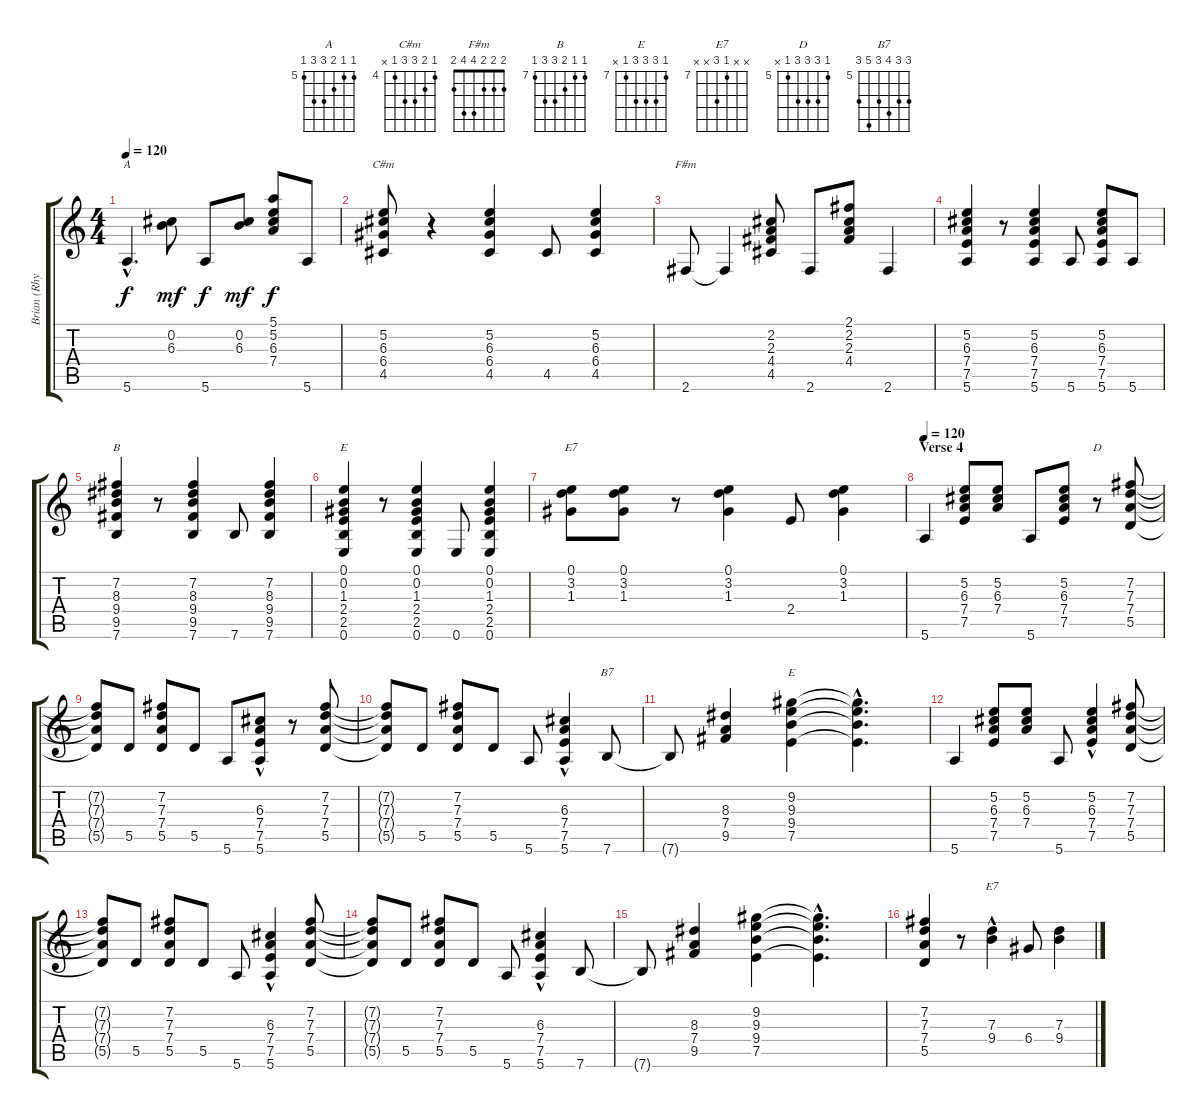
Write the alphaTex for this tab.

\track ("Brian (Rhytm Guitar)" "Brian (Rhy") {instrument acousticguitarsteel}
\staff {score tabs}
\tuning (E4 B3 G3 D3 A2 E2) {hide}
\chord ("A" 5 5 6 7 7 5) {firstfret 5}
\chord ("C#m" 4 5 6 6 4 x) {firstfret 4}
\chord ("F#m" 2 2 2 4 4 2)
\chord ("B" 7 7 8 9 9 7) {firstfret 7}
\chord ("E" 0 0 1 2 2 0)
\chord ("E7" 0 3 1 2 2 x)
\chord ("D" 5 7 7 7 5 x) {firstfret 5}
\chord ("B7" 7 7 8 7 9 7) {firstfret 5}
\chord ("E" 7 9 9 9 7 x) {firstfret 7}
\chord ("E7" x x 7 9 x x) {firstfret 7}
\ts (4 4)
\tempo 120
\clef g2
\ks c
5.6{hac}.4{d ch "A" dy f} (0.2 6.3).8{dy mf} 5.6.8{dy f} (0.2 6.3).8{dy mf} (5.1 5.2 6.3 7.4).8{dy f} 5.6.8 |
(5.2 6.3 6.4 4.5).8{ch "C#m"} r.4 (5.2 6.3 6.4 4.5).4 4.5.8 (5.2 6.3 6.4 4.5).4 |
2.6.8{ch "F#m"} 2.6{t}.4 (2.2 2.3 4.4 4.5).8 2.6.8 (2.1 2.2 2.3 4.4).8 2.6.4 |
(5.2 6.3 7.4 7.5 5.6).4 r.8 (5.2 6.3 7.4 7.5 5.6).4 5.6.8 (5.2 6.3 7.4 7.5 5.6).8 5.6.8 |
(7.2 8.3 9.4 9.5 7.6).4{ch "B"} r.8 (7.2 8.3 9.4 9.5 7.6).4 7.6.8 (7.2 8.3 9.4 9.5 7.6).4 |
(0.1 0.2 1.3 2.4 2.5 0.6).4{ch "E"} r.8 (0.1 0.2 1.3 2.4 2.5 0.6).4 0.6.8 (0.1 0.2 1.3 2.4 2.5 0.6).4 |
(0.1 3.2 1.3).8{ch "E7"} (0.1 3.2 1.3).8 r.8 (0.1 3.2 1.3).4 2.4.8 (0.1 3.2 1.3).4 |
\section ("" "Verse 4")
\tempo 120
5.6.4 (5.2 6.3 7.4 7.5).8 (5.2 6.3 7.4).8 5.6.8 (5.2 6.3 7.4 7.5).8 r.8{ch "D"} (7.2 7.3 7.4 5.5).8 |
(7.2{t} 7.3{t} 7.4{t} 5.5{t}).8 5.5.8 (7.2 7.3 7.4 5.5).8 5.5.8 5.6.8 (6.3{hac} 7.4{hac} 7.5{hac} 5.6{hac}).8 r.8 (7.2 7.3 7.4 5.5).8 |
(7.2{t} 7.3{t} 7.4{t} 5.5{t}).8 5.5.8 (7.2 7.3 7.4 5.5).8 5.5.8 5.6.8 (6.3{hac} 7.4{hac} 7.5{hac} 5.6{hac}).4 7.6.8{ch "B7"} |
7.6{t}.8 (8.3 7.4 9.5).4 (9.2 9.3 9.4 7.5).4{ch "E"} (9.2{hac t} 9.3{hac t} 9.4{hac t} 7.5{hac t}).4{d} |
5.6.4 (5.2 6.3 7.4 7.5).8 (5.2 6.3 7.4).8 5.6.8 (5.2 6.3{hac} 7.4{hac} 7.5{hac}).4 (7.2 7.3 7.4 5.5).8 |
(7.2{t} 7.3{t} 7.4{t} 5.5{t}).8 5.5.8 (7.2 7.3 7.4 5.5).8 5.5.8 5.6.8 (6.3{hac} 7.4{hac} 7.5{hac} 5.6{hac}).4 (7.2 7.3 7.4 5.5).8 |
(7.2{t} 7.3{t} 7.4{t} 5.5{t}).8 5.5.8 (7.2 7.3 7.4 5.5).8 5.5.8 5.6.8 (6.3{hac} 7.4{hac} 7.5{hac} 5.6{hac}).4 7.6.8 |
7.6{t}.8 (8.3 7.4 9.5).4 (9.2 9.3 9.4 7.5).4 (9.2{hac t} 9.3{hac t} 9.4{hac t} 7.5{hac t}).4{d} |
(7.2 7.3 7.4 5.5).4 r.8 (7.3{hac} 9.4{hac}).4{ch "E7"} 6.4.8 (7.3 9.4).4
